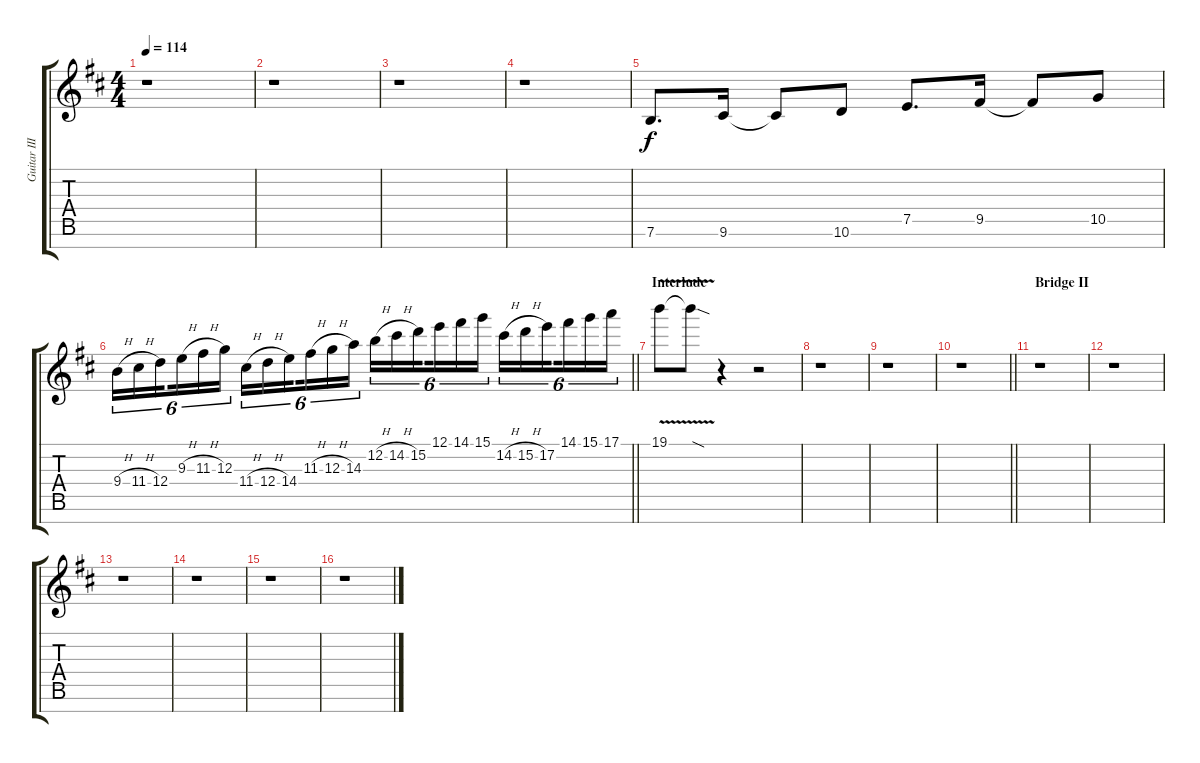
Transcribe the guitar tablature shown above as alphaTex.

\track ("Guitar III" "Guitar III") {instrument distortionguitar}
\staff {score tabs}
\tuning (E4 B3 G3 D3 A2 E2 B1) {hide}
\ts (4 4)
\tempo 114
\clef g2
\ks bminor
r.1{dy f} |
r.1 |
r.1 |
r.1 |
7.6.8{d} 9.6.16 9.6{t}.8 10.6.8 7.5.8{d} 9.5.16 9.5{t}.8 10.5.8 |
\barLineRight lightlight
9.4{h}.16{tu (6 4) balance 5} 11.4{h}.16{tu (6 4)} 12.4.16{tu (6 4) beam splitsecondary} 9.3{h}.16{tu (6 4)} 11.3{h}.16{tu (6 4)} 12.3.16{tu (6 4)} 11.4{h}.16{tu (6 4)} 12.4{h}.16{tu (6 4)} 14.4.16{tu (6 4) beam splitsecondary} 11.3{h}.16{tu (6 4)} 12.3{h}.16{tu (6 4)} 14.3.16{tu (6 4)} 12.2{h}.16{tu (6 4) balance 11} 14.2{h}.16{tu (6 4)} 15.2.16{tu (6 4) beam splitsecondary} 12.1.16{tu (6 4)} 14.1.16{tu (6 4)} 15.1.16{tu (6 4)} 14.2{h}.16{tu (6 4)} 15.2{h}.16{tu (6 4)} 17.2.16{tu (6 4) beam splitsecondary} 14.1.16{tu (6 4)} 15.1.16{tu (6 4)} 17.1.16{tu (6 4)} |
\section ("" "Interlude")
19.1{v}.8 19.1{sod t}.8 r.4 r.2 |
r.1 |
r.1 |
\barLineRight lightlight
r.1 |
\section ("" "Bridge II")
r.1 |
r.1 |
r.1 |
r.1 |
r.1 |
r.1
